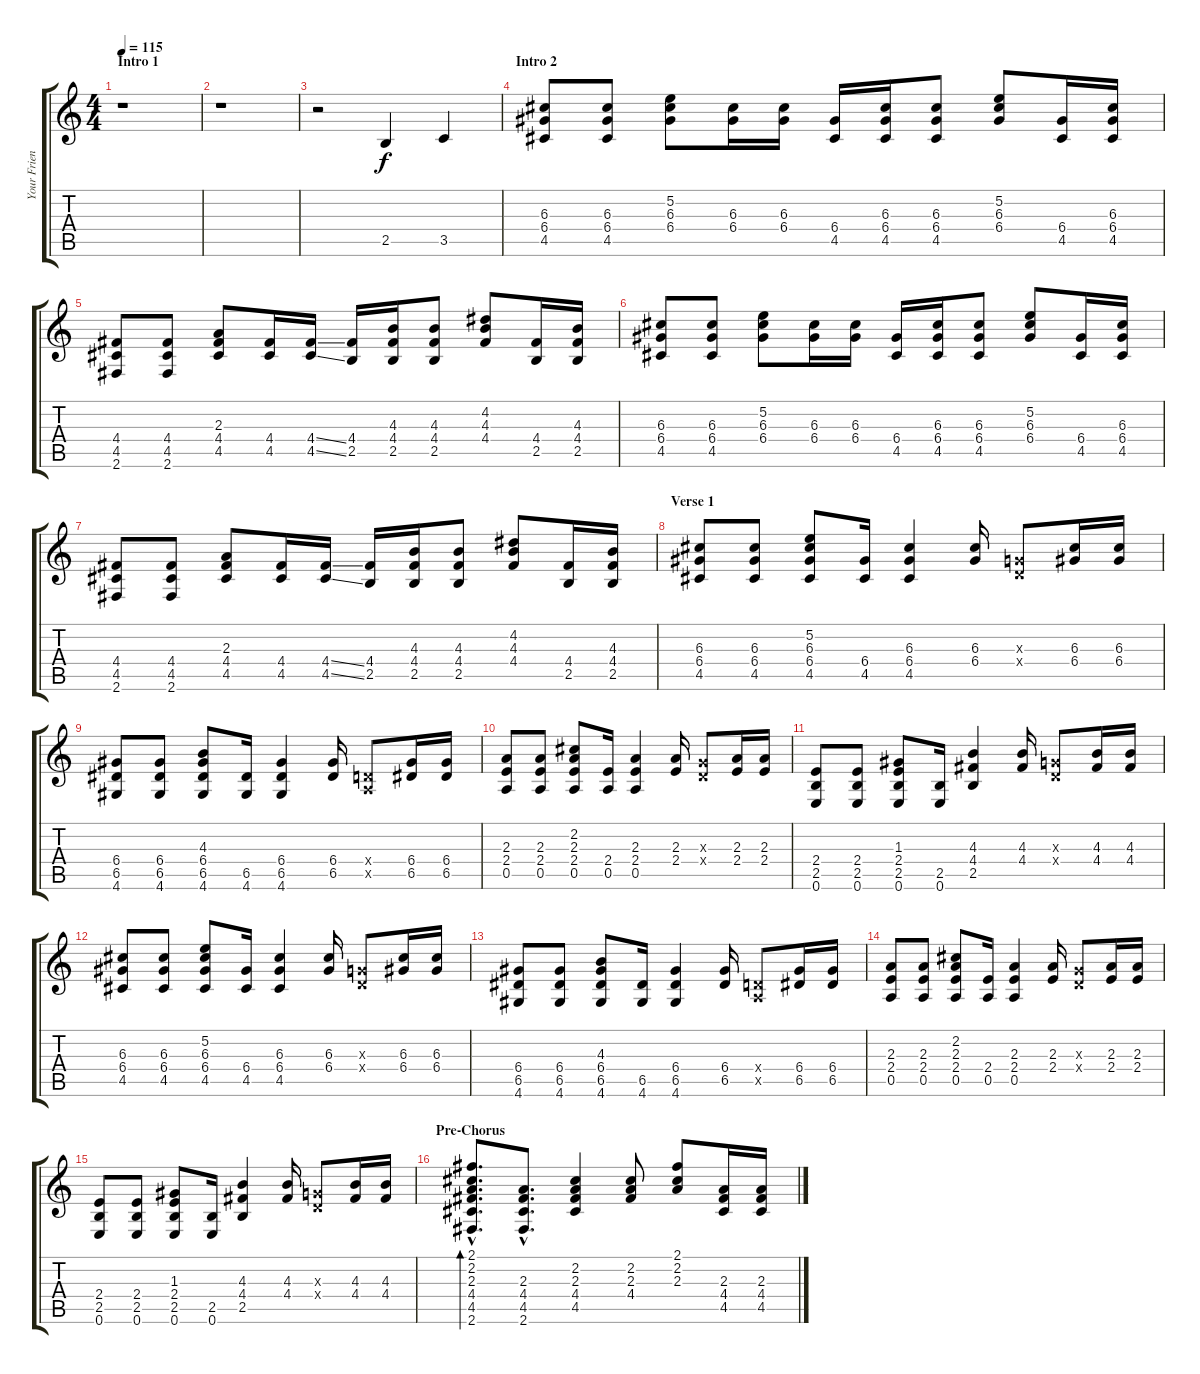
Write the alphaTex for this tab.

\track ("Your Friend on Background-Guitar" "Your Frien") {instrument acousticguitarnylon}
\staff {score tabs}
\tuning (E4 B3 G3 D3 A2 E2) {hide}
\ts (4 4)
\section ("" "Intro 1")
\tempo 115
\clef g2
\ks c
r.1{dy f instrument acousticguitarnylon} |
r.1 |
r.2 2.5.4 3.5.4 |
\section ("" "Intro 2")
(6.3 6.4 4.5).8 (6.3 6.4 4.5).8 (5.2 6.3 6.4).8 (6.3 6.4).16 (6.3 6.4).16 (6.4 4.5).16 (6.3 6.4 4.5).16 (6.3 6.4 4.5).8 (5.2 6.3 6.4).8 (6.4 4.5).16 (6.3 6.4 4.5).16 |
(4.4 4.5 2.6).8 (4.4 4.5 2.6).8 (2.3 4.4 4.5).8 (4.4 4.5).16 (4.4{ss} 4.5{ss}).16 (4.4 2.5).16 (4.3 4.4 2.5).16 (4.3 4.4 2.5).8 (4.2 4.3 4.4).8 (4.4 2.5).16 (4.3 4.4 2.5).16 |
(6.3 6.4 4.5).8 (6.3 6.4 4.5).8 (5.2 6.3 6.4).8 (6.3 6.4).16 (6.3 6.4).16 (6.4 4.5).16 (6.3 6.4 4.5).16 (6.3 6.4 4.5).8 (5.2 6.3 6.4).8 (6.4 4.5).16 (6.3 6.4 4.5).16 |
(4.4 4.5 2.6).8 (4.4 4.5 2.6).8 (2.3 4.4 4.5).8 (4.4 4.5).16 (4.4{ss} 4.5{ss}).16 (4.4 2.5).16 (4.3 4.4 2.5).16 (4.3 4.4 2.5).8 (4.2 4.3 4.4).8 (4.4 2.5).16 (4.3 4.4 2.5).16 |
\section ("" "Verse 1")
(6.3 6.4 4.5).8 (6.3 6.4 4.5).8 (5.2 6.3 6.4 4.5).8 (6.4 4.5).16 (6.3 6.4 4.5).4 (6.3 6.4).16 (0.3{x} 0.4{x}).8 (6.3 6.4).16 (6.3 6.4).16 |
(6.4 6.5 4.6).8 (6.4 6.5 4.6).8 (4.3 6.4 6.5 4.6).8 (6.5 4.6).16 (6.4 6.5 4.6).4 (6.4 6.5).16 (0.4{x} 0.5{x}).8 (6.4 6.5).16 (6.4 6.5).16 |
(2.3 2.4 0.5).8 (2.3 2.4 0.5).8 (2.2 2.3 2.4 0.5).8 (2.4 0.5).16 (2.3 2.4 0.5).4 (2.3 2.4).16 (0.3{x} 0.4{x}).8 (2.3 2.4).16 (2.3 2.4).16 |
(2.4 2.5 0.6).8 (2.4 2.5 0.6).8 (1.3 2.4 2.5 0.6).8 (2.5 0.6).16 (4.3 4.4 2.5).4 (4.3 4.4).16 (0.3{x} 0.4{x}).8 (4.3 4.4).16 (4.3 4.4).16 |
(6.3 6.4 4.5).8 (6.3 6.4 4.5).8 (5.2 6.3 6.4 4.5).8 (6.4 4.5).16 (6.3 6.4 4.5).4 (6.3 6.4).16 (0.3{x} 0.4{x}).8 (6.3 6.4).16 (6.3 6.4).16 |
(6.4 6.5 4.6).8 (6.4 6.5 4.6).8 (4.3 6.4 6.5 4.6).8 (6.5 4.6).16 (6.4 6.5 4.6).4 (6.4 6.5).16 (0.4{x} 0.5{x}).8 (6.4 6.5).16 (6.4 6.5).16 |
(2.3 2.4 0.5).8 (2.3 2.4 0.5).8 (2.2 2.3 2.4 0.5).8 (2.4 0.5).16 (2.3 2.4 0.5).4 (2.3 2.4).16 (0.3{x} 0.4{x}).8 (2.3 2.4).16 (2.3 2.4).16 |
(2.4 2.5 0.6).8 (2.4 2.5 0.6).8 (1.3 2.4 2.5 0.6).8 (2.5 0.6).16 (4.3 4.4 2.5).4 (4.3 4.4).16 (0.3{x} 0.4{x}).8 (4.3 4.4).16 (4.3 4.4).16 |
\section ("" "Pre-Chorus")
(2.1{hac} 2.2{hac} 2.3{hac} 4.4{hac} 4.5{hac} 2.6{hac}).8{d bd 240} (2.3{hac} 4.4{hac} 4.5{hac} 2.6{hac}).8{d} (2.2 2.3 4.4 4.5).4 (2.2 2.3 4.4).8 (2.1 2.2 2.3).8 (2.3 4.4 4.5).16 (2.3 4.4 4.5).16
